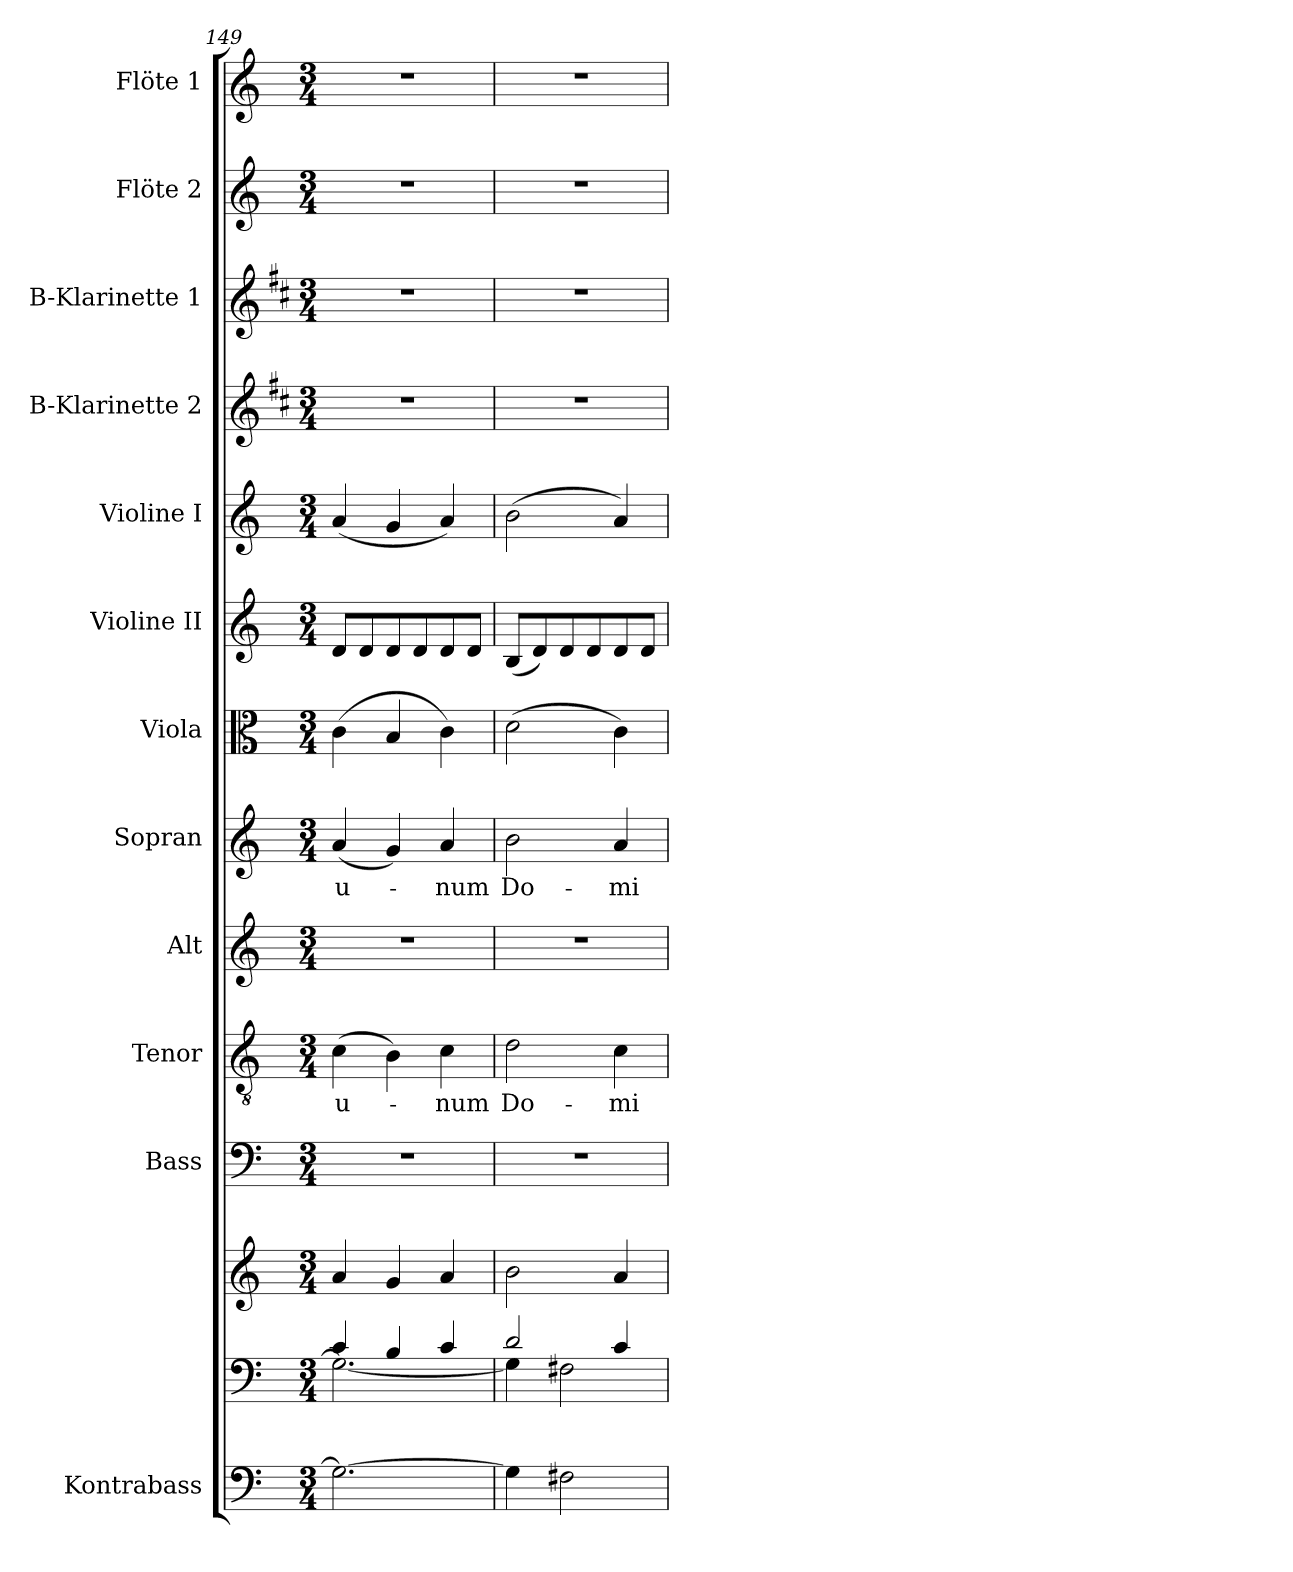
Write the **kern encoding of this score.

**kern	**kern	**kern	**kern	**kern	**text	**kern	**kern	**text	**kern	**kern	**kern	**kern	**kern	**kern	**kern
*part13	*part12	*part12	*part11	*part10	*part10	*part9	*part8	*part8	*part7	*part6	*part5	*part4	*part3	*part2	*part1
*staff14	*staff13	*staff12	*staff11	*staff10	*staff10	*staff9	*staff8	*staff8	*staff7	*staff6	*staff5	*staff4	*staff3	*staff2	*staff1
*I"Kontrabass	*	*	*I"Bass	*I"Tenor	*	*I"Alt	*I"Sopran	*	*I"Viola	*I"Violine II	*I"Violine I	*I"B-Klarinette 2	*I"B-Klarinette 1	*I"Flöte 2	*I"Flöte 1
*I'Kb.	*	*	*I'B.	*I'T.	*	*I'A.	*I'S.	*	*I'Vla.	*I'Vl. II	*I'Vl. I	*I'B Kl. 2	*I'B Kl. 1	*I'Fl. 2	*I'Fl. 1
*clefF4	*clefF4	*clefG2	*clefF4	*clefGv2	*	*clefG2	*clefG2	*	*clefC3	*clefG2	*clefG2	*clefG2	*clefG2	*clefG2	*clefG2
*ITrd7c12	*	*	*	*	*	*	*	*	*	*	*	*ITrd1c2	*ITrd1c2	*	*
*k[]	*k[]	*k[]	*k[]	*k[]	*	*k[]	*k[]	*	*k[]	*k[]	*k[]	*k[]	*k[]	*k[]	*k[]
*C:	*C:	*C:	*C:	*C:	*	*C:	*C:	*	*C:	*C:	*C:	*C:	*C:	*C:	*C:
*M3/4	*M3/4	*M3/4	*M3/4	*M3/4	*	*M3/4	*M3/4	*	*M3/4	*M3/4	*M3/4	*M3/4	*M3/4	*M3/4	*M3/4
=149	=149	=149	=149	=149	=149	=149	=149	=149	=149	=149	=149	=149	=149	=149	=149
*	*^	*	*	*	*	*	*	*	*	*	*	*	*	*	*
!	!	!	!	!	!	!LO:LY:b	!	!	!LO:LY:b	!	!	!	!	!	!	!
2.GG\_	4c/	2.G\_	4a/	2.r	(>4c\	u-	2.r	(<4a/	u-	(>4c\	8d/L	(<4a/	2.r	2.r	2.r	2.r
.	.	.	.	.	.	.	.	.	.	.	8d/	.	.	.	.	.
.	4B/	.	4g/	.	4B\)	.	.	4g/)	.	4B/	8d/	4g/	.	.	.	.
.	.	.	.	.	.	.	.	.	.	.	8d/	.	.	.	.	.
!	!	!	!	!	!	!LO:LY:b	!	!	!LO:LY:b	!	!	!	!	!	!	!
.	4c/	.	4a/	.	4c\	-num	.	4a/	-num	4c\)	8d/	4a/)	.	.	.	.
.	.	.	.	.	.	.	.	.	.	.	8d/J	.	.	.	.	.
=150	=150	=150	=150	=150	=150	=150	=150	=150	=150	=150	=150	=150	=150	=150	=150	=150
!	!	!	!	!	!	!LO:LY:b	!	!	!LO:LY:b	!	!	!	!	!	!	!
4GG\]	2d/	4G\]	2b\	2.r	2d\	Do-	2.r	2b\	Do-	(>2d\	(<8B/L	(>2b\	2.r	2.r	2.r	2.r
.	.	.	.	.	.	.	.	.	.	.	8d/)	.	.	.	.	.
2FF#X\	.	2F#X\	.	.	.	.	.	.	.	.	8d/	.	.	.	.	.
.	.	.	.	.	.	.	.	.	.	.	8d/	.	.	.	.	.
!	!	!	!	!	!	!LO:LY:b	!	!	!LO:LY:b	!	!	!	!	!	!	!
.	4c/	.	4a/	.	4c\	-mi-	.	4a/	-mi-	4c\)	8d/	4a/)	.	.	.	.
.	.	.	.	.	.	.	.	.	.	.	8d/J	.	.	.	.	.
*	*v	*v	*	*	*	*	*	*	*	*	*	*	*	*	*	*
=	=	=	=	=	=	=	=	=	=	=	=	=	=	=	=
*-	*-	*-	*-	*-	*-	*-	*-	*-	*-	*-	*-	*-	*-	*-	*-
